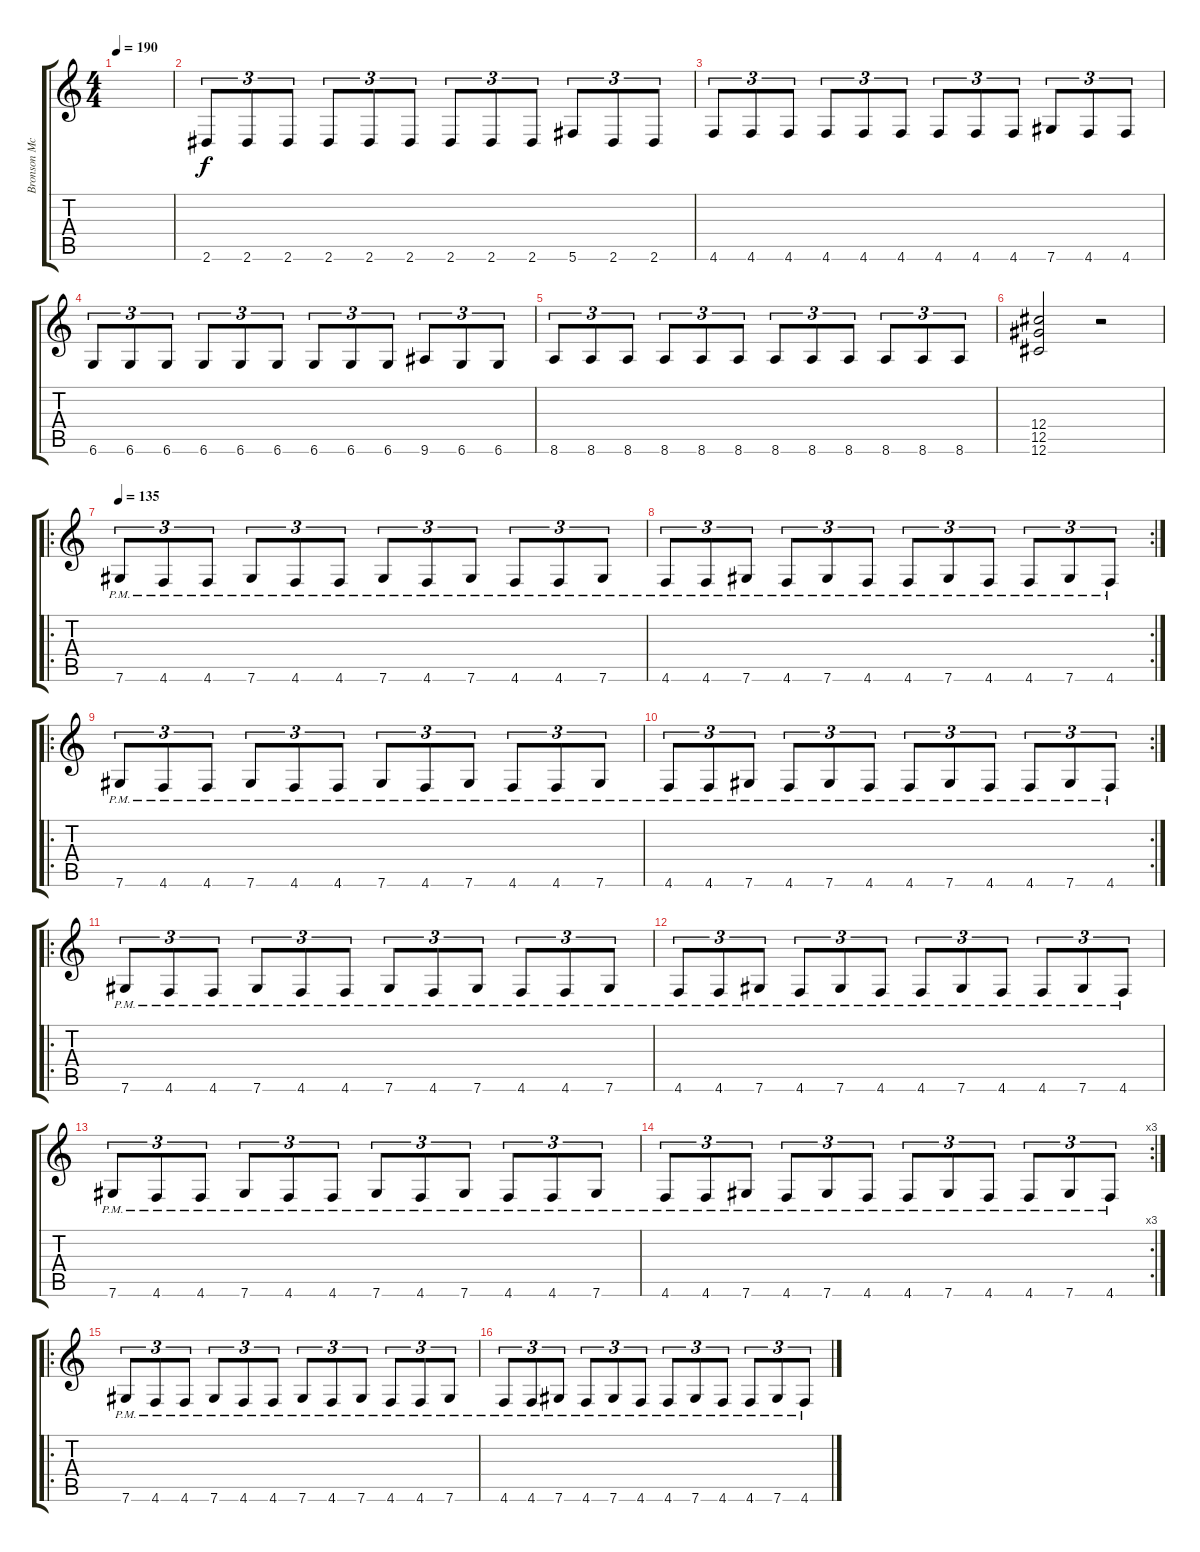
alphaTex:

\track ("Bronson McDowall (Guitar)" "Bronson Mc") {instrument distortionguitar}
\staff {score tabs}
\tuning (Eb4 Bb3 Gb3 Db3 Ab2 Db2) {hide}
\ts (4 4)
\tempo 190
\clef g2
\ks c
|
2.6.8{tu (3 2)} 2.6.8{tu (3 2)} 2.6.8{tu (3 2)} 2.6.8{tu (3 2)} 2.6.8{tu (3 2)} 2.6.8{tu (3 2)} 2.6.8{tu (3 2)} 2.6.8{tu (3 2)} 2.6.8{tu (3 2)} 5.6.8{tu (3 2)} 2.6.8{tu (3 2)} 2.6.8{tu (3 2)} |
4.6.8{tu (3 2)} 4.6.8{tu (3 2)} 4.6.8{tu (3 2)} 4.6.8{tu (3 2)} 4.6.8{tu (3 2)} 4.6.8{tu (3 2)} 4.6.8{tu (3 2)} 4.6.8{tu (3 2)} 4.6.8{tu (3 2)} 7.6.8{tu (3 2)} 4.6.8{tu (3 2)} 4.6.8{tu (3 2)} |
6.6.8{tu (3 2)} 6.6.8{tu (3 2)} 6.6.8{tu (3 2)} 6.6.8{tu (3 2)} 6.6.8{tu (3 2)} 6.6.8{tu (3 2)} 6.6.8{tu (3 2)} 6.6.8{tu (3 2)} 6.6.8{tu (3 2)} 9.6.8{tu (3 2)} 6.6.8{tu (3 2)} 6.6.8{tu (3 2)} |
8.6.8{tu (3 2)} 8.6.8{tu (3 2)} 8.6.8{tu (3 2)} 8.6.8{tu (3 2)} 8.6.8{tu (3 2)} 8.6.8{tu (3 2)} 8.6.8{tu (3 2)} 8.6.8{tu (3 2)} 8.6.8{tu (3 2)} 8.6.8{tu (3 2)} 8.6.8{tu (3 2)} 8.6.8{tu (3 2)} |
(12.4 12.5 12.6).2 r.2 |
\ro
\tempo 135
7.6{pm}.8{tu (3 2)} 4.6{pm}.8{tu (3 2)} 4.6{pm}.8{tu (3 2)} 7.6{pm}.8{tu (3 2)} 4.6{pm}.8{tu (3 2)} 4.6{pm}.8{tu (3 2)} 7.6{pm}.8{tu (3 2)} 4.6{pm}.8{tu (3 2)} 7.6{pm}.8{tu (3 2)} 4.6{pm}.8{tu (3 2)} 4.6{pm}.8{tu (3 2)} 7.6{pm}.8{tu (3 2)} |
\rc 2
4.6{pm}.8{tu (3 2)} 4.6{pm}.8{tu (3 2)} 7.6{pm}.8{tu (3 2)} 4.6{pm}.8{tu (3 2)} 7.6{pm}.8{tu (3 2)} 4.6{pm}.8{tu (3 2)} 4.6{pm}.8{tu (3 2)} 7.6{pm}.8{tu (3 2)} 4.6{pm}.8{tu (3 2)} 4.6{pm}.8{tu (3 2)} 7.6{pm}.8{tu (3 2)} 4.6{pm}.8{tu (3 2)} |
\ro
7.6{pm}.8{tu (3 2)} 4.6{pm}.8{tu (3 2)} 4.6{pm}.8{tu (3 2)} 7.6{pm}.8{tu (3 2)} 4.6{pm}.8{tu (3 2)} 4.6{pm}.8{tu (3 2)} 7.6{pm}.8{tu (3 2)} 4.6{pm}.8{tu (3 2)} 7.6{pm}.8{tu (3 2)} 4.6{pm}.8{tu (3 2)} 4.6{pm}.8{tu (3 2)} 7.6{pm}.8{tu (3 2)} |
\rc 2
4.6{pm}.8{tu (3 2)} 4.6{pm}.8{tu (3 2)} 7.6{pm}.8{tu (3 2)} 4.6{pm}.8{tu (3 2)} 7.6{pm}.8{tu (3 2)} 4.6{pm}.8{tu (3 2)} 4.6{pm}.8{tu (3 2)} 7.6{pm}.8{tu (3 2)} 4.6{pm}.8{tu (3 2)} 4.6{pm}.8{tu (3 2)} 7.6{pm}.8{tu (3 2)} 4.6{pm}.8{tu (3 2)} |
\ro
7.6{pm}.8{tu (3 2)} 4.6{pm}.8{tu (3 2)} 4.6{pm}.8{tu (3 2)} 7.6{pm}.8{tu (3 2)} 4.6{pm}.8{tu (3 2)} 4.6{pm}.8{tu (3 2)} 7.6{pm}.8{tu (3 2)} 4.6{pm}.8{tu (3 2)} 7.6{pm}.8{tu (3 2)} 4.6{pm}.8{tu (3 2)} 4.6{pm}.8{tu (3 2)} 7.6{pm}.8{tu (3 2)} |
4.6{pm}.8{tu (3 2)} 4.6{pm}.8{tu (3 2)} 7.6{pm}.8{tu (3 2)} 4.6{pm}.8{tu (3 2)} 7.6{pm}.8{tu (3 2)} 4.6{pm}.8{tu (3 2)} 4.6{pm}.8{tu (3 2)} 7.6{pm}.8{tu (3 2)} 4.6{pm}.8{tu (3 2)} 4.6{pm}.8{tu (3 2)} 7.6{pm}.8{tu (3 2)} 4.6{pm}.8{tu (3 2)} |
7.6{pm}.8{tu (3 2)} 4.6{pm}.8{tu (3 2)} 4.6{pm}.8{tu (3 2)} 7.6{pm}.8{tu (3 2)} 4.6{pm}.8{tu (3 2)} 4.6{pm}.8{tu (3 2)} 7.6{pm}.8{tu (3 2)} 4.6{pm}.8{tu (3 2)} 7.6{pm}.8{tu (3 2)} 4.6{pm}.8{tu (3 2)} 4.6{pm}.8{tu (3 2)} 7.6{pm}.8{tu (3 2)} |
\rc 3
4.6{pm}.8{tu (3 2)} 4.6{pm}.8{tu (3 2)} 7.6{pm}.8{tu (3 2)} 4.6{pm}.8{tu (3 2)} 7.6{pm}.8{tu (3 2)} 4.6{pm}.8{tu (3 2)} 4.6{pm}.8{tu (3 2)} 7.6{pm}.8{tu (3 2)} 4.6{pm}.8{tu (3 2)} 4.6{pm}.8{tu (3 2)} 7.6{pm}.8{tu (3 2)} 4.6{pm}.8{tu (3 2)} |
\ro
7.6{pm}.8{tu (3 2)} 4.6{pm}.8{tu (3 2)} 4.6{pm}.8{tu (3 2)} 7.6{pm}.8{tu (3 2)} 4.6{pm}.8{tu (3 2)} 4.6{pm}.8{tu (3 2)} 7.6{pm}.8{tu (3 2)} 4.6{pm}.8{tu (3 2)} 7.6{pm}.8{tu (3 2)} 4.6{pm}.8{tu (3 2)} 4.6{pm}.8{tu (3 2)} 7.6{pm}.8{tu (3 2)} |
4.6{pm}.8{tu (3 2)} 4.6{pm}.8{tu (3 2)} 7.6{pm}.8{tu (3 2)} 4.6{pm}.8{tu (3 2)} 7.6{pm}.8{tu (3 2)} 4.6{pm}.8{tu (3 2)} 4.6{pm}.8{tu (3 2)} 7.6{pm}.8{tu (3 2)} 4.6{pm}.8{tu (3 2)} 4.6{pm}.8{tu (3 2)} 7.6{pm}.8{tu (3 2)} 4.6{pm}.8{tu (3 2)}
